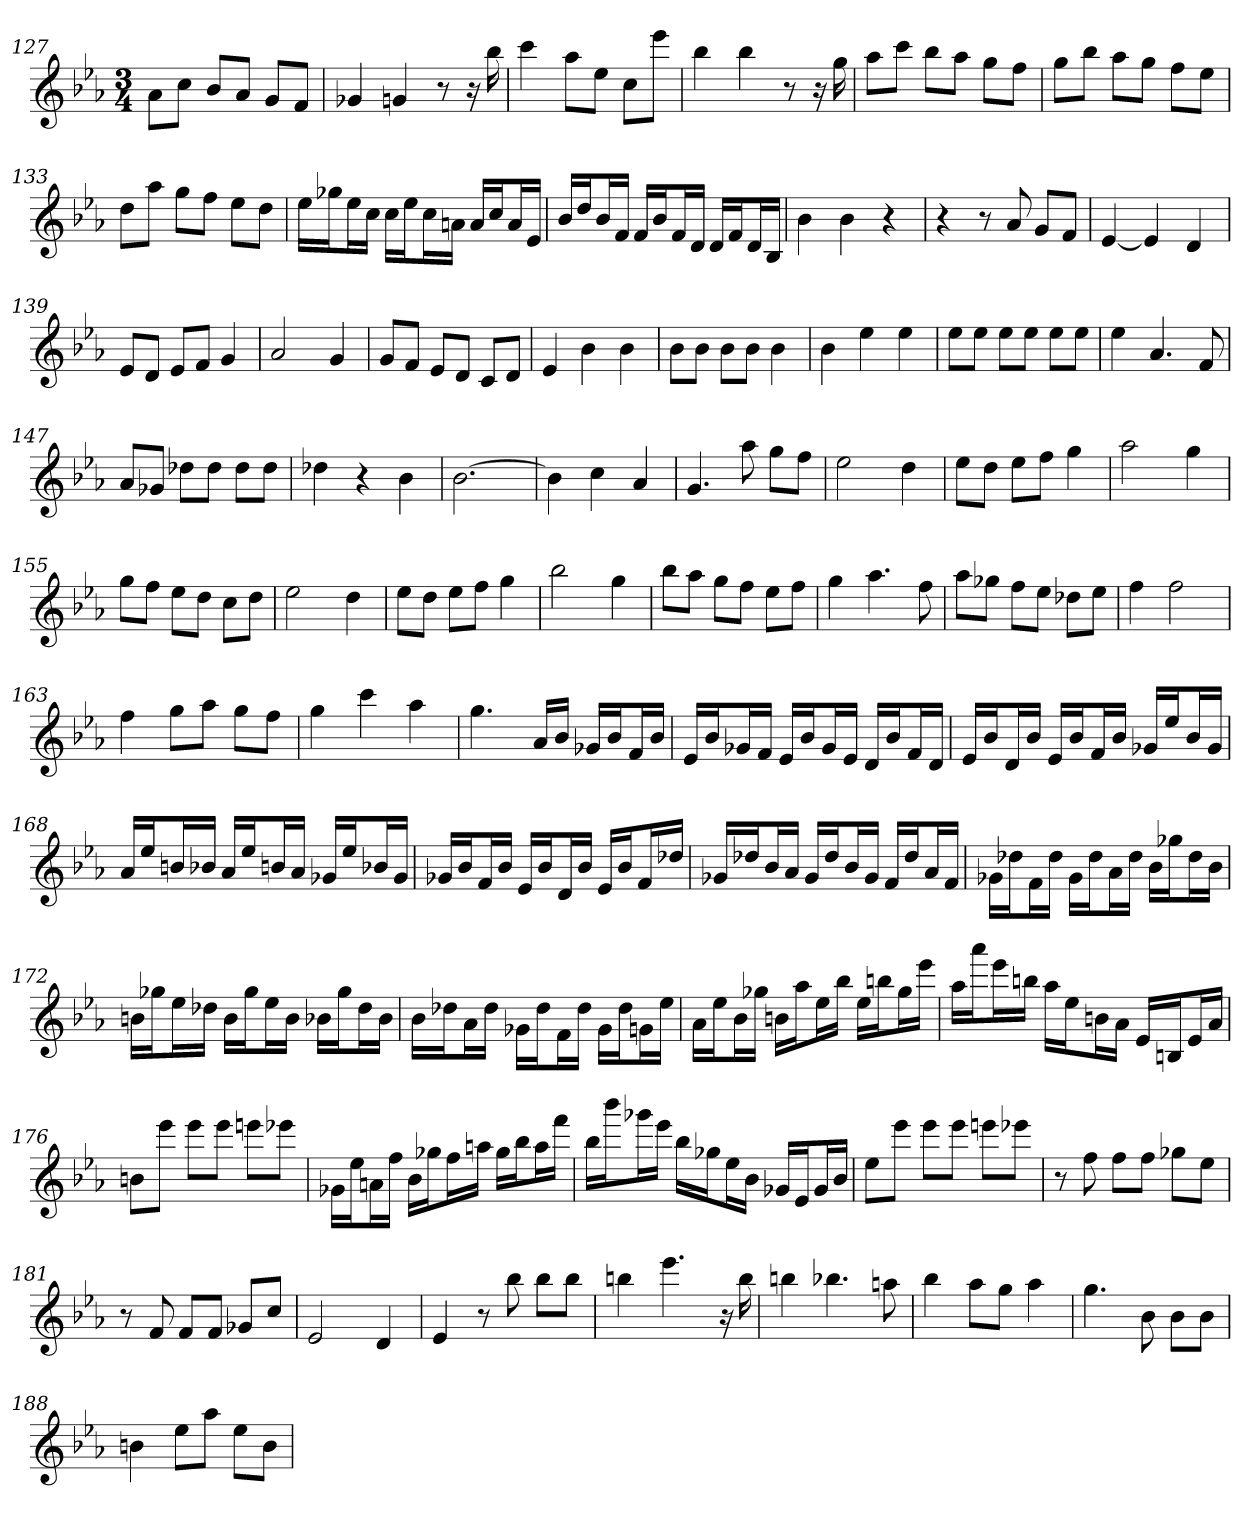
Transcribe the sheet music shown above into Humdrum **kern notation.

**kern
*part1
*staff1
*clefG2
*k[b-e-a-]
*E-:
*M3/4
=127
8a-\L
8cc\J
8b-/L
8a-/J
8g/L
8f/J
=128
4g-X
4gn
8r
16r
16bb-
=129
4ccc
8aa-\L
8ee-\J
8cc\L
8eee-\J
=130
4bb-
4bb-
8r
16r
16gg
=131
8aa-\L
8ccc\J
8bb-\L
8aa-\J
8gg\L
8ff\J
=132
8gg\L
8bb-\J
8aa-\L
8gg\J
8ff\L
8ee-\J
=133
8dd\L
8aa-\J
8gg\L
8ff\J
8ee-\L
8dd\J
=134
16ee-\LL
16gg-X\J
16ee-\L
16cc\JJ
16cc\LL
16ee-\J
16cc\L
16an\JJ
16a/LL
16cc/J
16a/L
16e-/JJ
=135
16b-/LL
16dd/J
16b-/L
16f/JJ
16f/LL
16b-/J
16f/L
16d/JJ
16d/LL
16f/J
16d/L
16B-/JJ
=136
4b-
4b-
4r
=137
4r
8r
8a-
8g/L
8f/J
=138
[4e-
4e-]
4d
=139
8e-/L
8d/J
8e-/L
8f/J
4g
=140
2a-
4g
=141
8g/L
8f/J
8e-/L
8d/J
8c/L
8d/J
=142
4e-
4b-
4b-
=143
8b-\L
8b-\J
8b-\L
8b-\J
4b-
=144
4b-
4ee-
4ee-
=145
8ee-\L
8ee-\J
8ee-\L
8ee-\J
8ee-\L
8ee-\J
=146
4ee-
4.a-
8f
=147
8a-/L
8g-X/J
8dd-X\L
8dd-\J
8dd-\L
8dd-\J
=148
4dd-X
4r
4b-
=149
[2.b-
=150
4b-]
4cc
4a-
=151
4.g
8aa-
8gg\L
8ff\J
=152
2ee-
4dd
=153
8ee-\L
8dd\J
8ee-\L
8ff\J
4gg
=154
2aa-
4gg
=155
8gg\L
8ff\J
8ee-\L
8dd\J
8cc\L
8dd\J
=156
2ee-
4dd
=157
8ee-\L
8dd\J
8ee-\L
8ff\J
4gg
=158
2bb-
4gg
=159
8bb-\L
8aa-\J
8gg\L
8ff\J
8ee-\L
8ff\J
=160
4gg
4.aa-
8ff
=161
8aa-\L
8gg-X\J
8ff\L
8ee-\J
8dd-X\L
8ee-\J
=162
4ff
2ff
=163
4ff
8gg\L
8aa-\J
8gg\L
8ff\J
=164
4gg
4ccc
4aa-
=165
4.gg
16a-/LL
16b-/JJ
16g-X/LL
16b-/J
16f/L
16b-/JJ
=166
16e-/LL
16b-/J
16g-X/L
16f/JJ
16e-/LL
16b-/J
16g-/L
16e-/JJ
16d/LL
16b-/J
16f/L
16d/JJ
=167
16e-/LL
16b-/J
16d/L
16b-/JJ
16e-/LL
16b-/J
16f/L
16b-/JJ
16g-X/LL
16ee-/J
16b-/L
16g-/JJ
=168
16a-/LL
16ee-/J
16bn/L
16b-X/JJ
16a-/LL
16ee-/J
16bn/L
16a-/JJ
16g-X/LL
16ee-/J
16b-X/L
16g-/JJ
=169
16g-X/LL
16b-/J
16f/L
16b-/JJ
16e-/LL
16b-/J
16d/L
16b-/JJ
16e-/LL
16b-/J
16f/L
16dd-X/JJ
=170
16g-X/LL
16dd-X/J
16b-/L
16a-/JJ
16g-/LL
16dd-/J
16b-/L
16g-/JJ
16f/LL
16dd-/J
16a-/L
16f/JJ
=171
16g-X\LL
16dd-X\J
16f\L
16dd-\JJ
16g-\LL
16dd-\J
16a-\L
16dd-\JJ
16b-\LL
16gg-X\J
16dd-\L
16b-\JJ
=172
16bn\LL
16gg-X\J
16ee-\L
16dd-X\JJ
16b\LL
16gg-\J
16ee-\L
16b\JJ
16b-X\LL
16gg-\J
16dd-\L
16b-\JJ
=173
16b-\LL
16dd-X\J
16a-\L
16dd-\JJ
16g-X\LL
16dd-\J
16f\L
16dd-\JJ
16g-\LL
16dd-\J
16gn\L
16ee-\JJ
=174
16a-\LL
16ee-\J
16b-\L
16gg-X\JJ
16bn\LL
16aa-\J
16ee-\L
16bb-\JJ
16ee-\LL
16bbn\J
16gg-\L
16eee-\JJ
=175
16aa-\LL
16aaa-\J
16eee-\L
16bbn\JJ
16aa-\LL
16ee-\J
16bn\L
16a-\JJ
16e-/LL
16Bn/J
16e-/L
16a-/JJ
=176
8bn\L
8eee-\J
8eee-\L
8eee-\J
8eeen\L
8eee-X\J
=177
16g-X\LL
16ee-\J
16an\L
16ff\JJ
16b-\LL
16gg-X\J
16ff\L
16aan\JJ
16gg-\LL
16bb-\J
16aa\L
16fff\JJ
=178
16bb-\LL
16bbb-\J
16ggg-X\L
16eee-\JJ
16bb-\LL
16gg-X\J
16ee-\L
16b-\JJ
16g-X/LL
16e-/J
16g-/L
16b-/JJ
=179
8ee-\L
8eee-\J
8eee-\L
8eee-\J
8eeen\L
8eee-X\J
=180
8r
8ff
8ff\L
8ff\J
8gg-X\L
8ee-\J
=181
8r
8f
8f/L
8f/J
8g-X/L
8cc/J
=182
2e-
4d
=183
4e-
8r
8bb-
8bb-\L
8bb-\J
=184
4bbn
4.eee-
16r
16bb
=185
4bbn
4.bb-X
8aan
=186
4bb-
8aa-\L
8gg\J
4aa-
=187
4.gg
8b-
8b-\L
8b-\J
=188
4bn
8ee-\L
8aa-\J
8ee-\L
8b\J
=
*-
